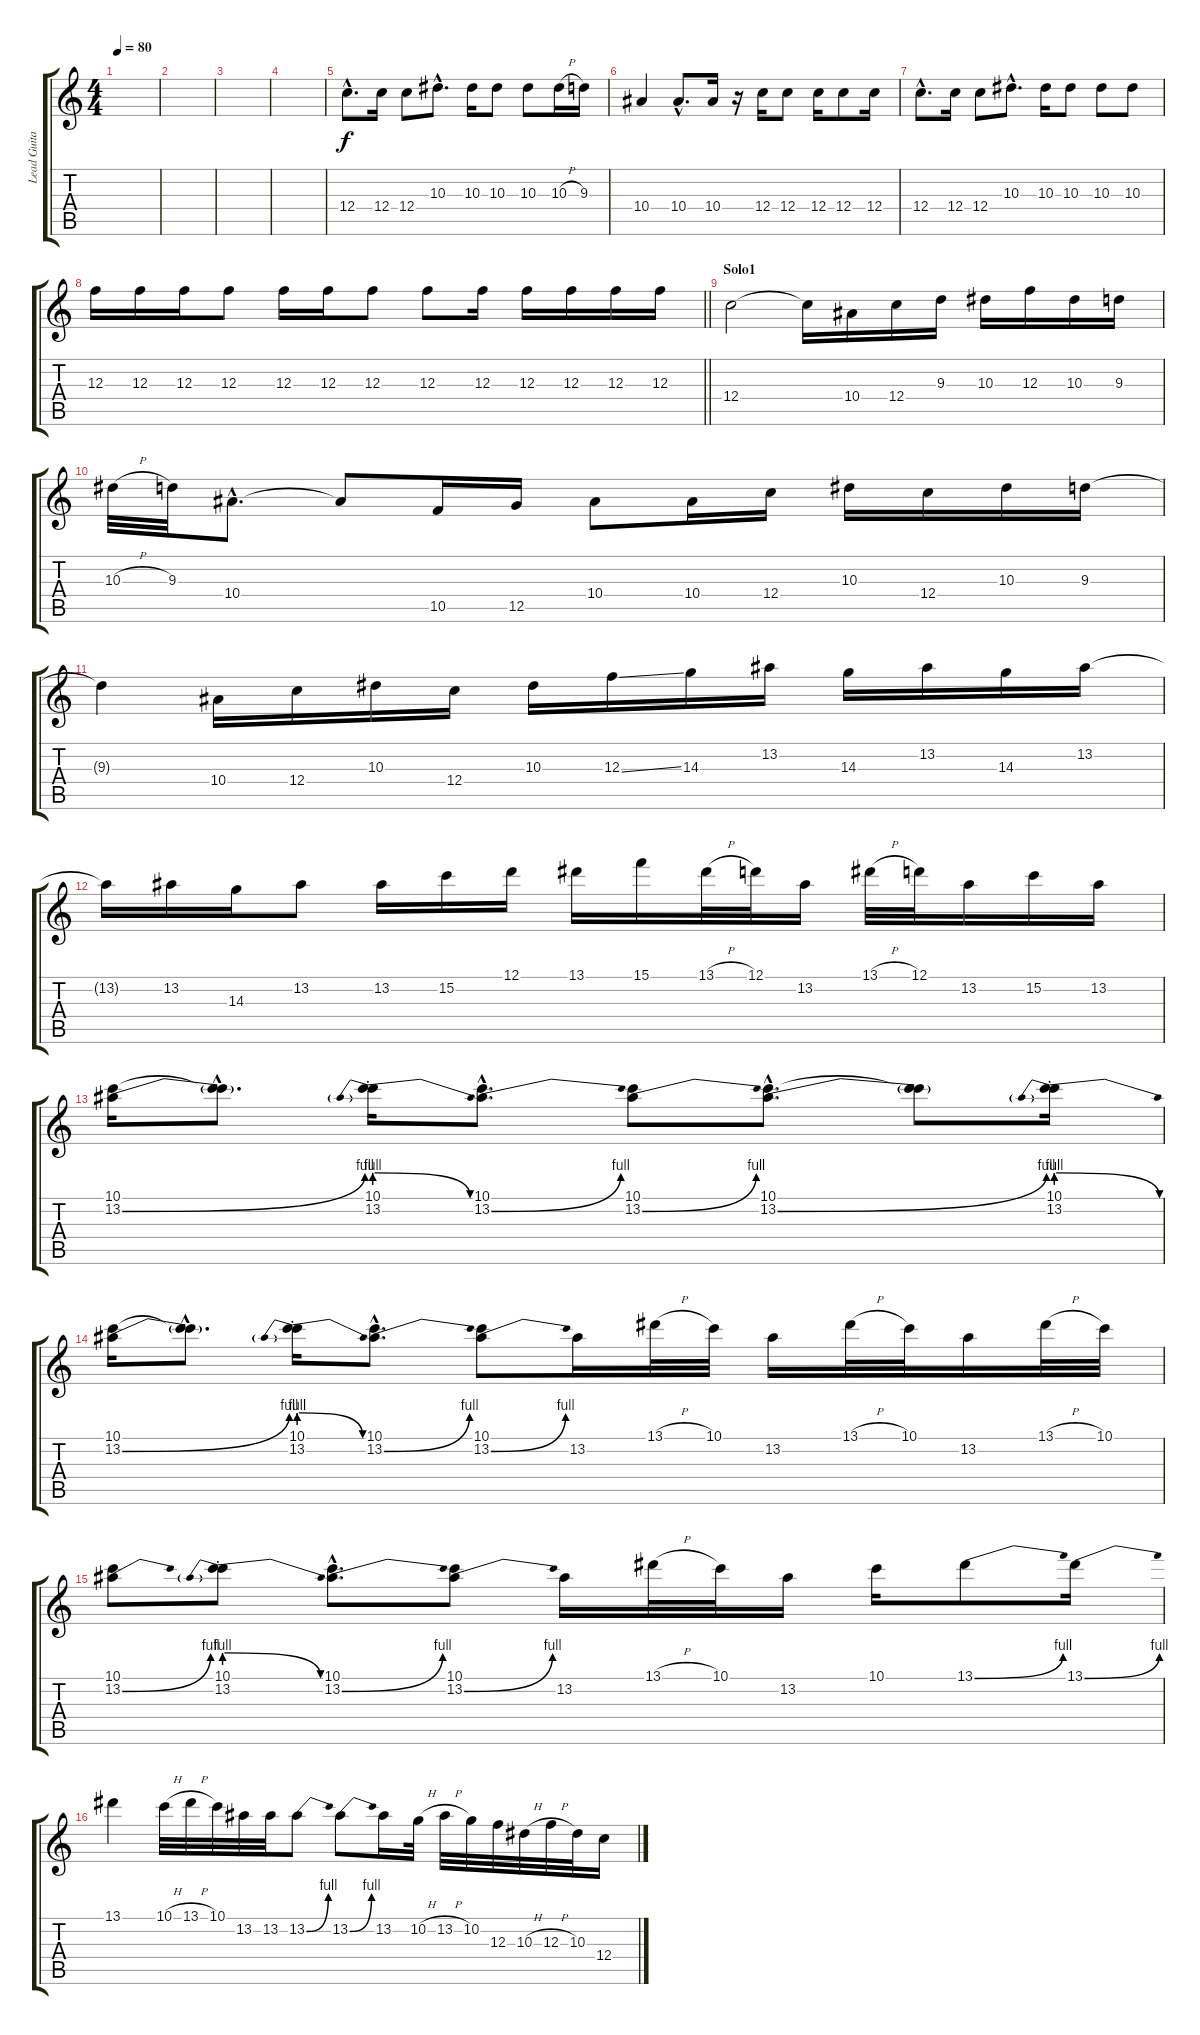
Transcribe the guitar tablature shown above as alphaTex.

\track ("Lead Guitar" "Lead Guita") {instrument distortionguitar}
\staff {score tabs}
\tuning (D4 A3 F3 C3 G2 C2) {hide}
\ts (4 4)
\tempo 80
\clef g2
\ks c
|
|
|
|
12.4{hac}.8{d volume 16} 12.4.16 12.4.8 10.3{hac}.8{d} 10.3.16 10.3.8 10.3.8 10.3{h}.16 9.3.16 |
10.4.4 10.4{hac}.8{d} 10.4.16 r.16 12.4.16 12.4.8 12.4.16 12.4.8 12.4.16 |
12.4{hac}.8{d} 12.4.16 12.4.8 10.3{hac}.8{d} 10.3.16 10.3.8 10.3.8 10.3.8 |
\barLineRight lightlight
12.3.16 12.3.16 12.3.16 12.3.8 12.3.16 12.3.16 12.3.8 12.3.8 12.3.16 12.3.16 12.3.16 12.3.16 12.3.16 |
\section ("" "Solo1")
12.4.2 12.4{t}.16 10.4.16 12.4.16 9.3.16 10.3.16 12.3.16 10.3.16 9.3.16 |
10.3{h}.32 9.3.32 10.4{hac}.8{d} 10.4{t}.8 10.5.16 12.5.16 10.4.8 10.4.16 12.4.16 10.3.16 12.4.16 10.3.16 9.3.16 |
9.3{t}.4 10.4.16 12.4.16 10.3.16 12.4.16 10.3.16 12.3{ss}.16 14.3.16 13.2.16 14.3.16 13.2.16 14.3.16 13.2.16 |
13.2{t}.16 13.2.16 14.3.16 13.2.8 13.2.16 15.2.16 12.1.16 13.1.16 15.1.16 13.1{h}.32 12.1.32 13.2.16 13.1{h}.32 12.1.32 13.2.16 15.2.16 13.2.16 |
(10.1 13.2{be (bend 0 0 60 4)}).16 (10.1{hac t} 13.2{hac t}).8{d} (10.1{st} 13.2{be (prebendrelease 0 4 60 0)}).16 (10.1{hac} 13.2{be (bend 0 0 60 4) hac}).8{d} (10.1 13.2{be (bend 0 0 60 4)}).8 (10.1{hac} 13.2{be (bend 0 0 60 4) hac}).8{d} (10.1{t} 13.2{t}).8 (10.1{st} 13.2{be (prebendrelease 0 4 60 0)}).16 |
(10.1 13.2{be (bend 0 0 60 4)}).16 (10.1{hac t} 13.2{hac t}).8{d} (10.1{st} 13.2{be (prebendrelease 0 4 60 0)}).16 (10.1{hac} 13.2{be (bend 0 0 60 4) hac}).8{d} (10.1 13.2{be (bend 0 0 60 4)}).8 13.2.16 13.1{h}.32 10.1.32 13.2.16 13.1{h}.32 10.1.32 13.2.16 13.1{h}.32 10.1.32 |
(10.1 13.2{be (bend 0 0 60 4)}).8 (10.1{st} 13.2{be (prebendrelease 0 4 60 0)}).8 (10.1{hac} 13.2{be (bend 0 0 60 4) hac}).8{d} (10.1 13.2{be (bend 0 0 60 4)}).8 13.2.16 13.1{h}.32 10.1.32 13.2.16 10.1.16 13.1{be (bend 0 0 60 4)}.8 13.1{be (bend 0 0 60 4)}.16 |
13.1.4 10.1{h}.32 13.1{h}.32 10.1.32 13.2.32 13.2.32 13.2{be (bend 0 0 60 4)}.8 13.2{be (bend 0 0 60 4)}.8 13.2.16 10.2{h}.32 13.2{h}.32 10.2.32 12.3.32 10.3{h}.32 12.3{h}.32 10.3.32 12.4.16
